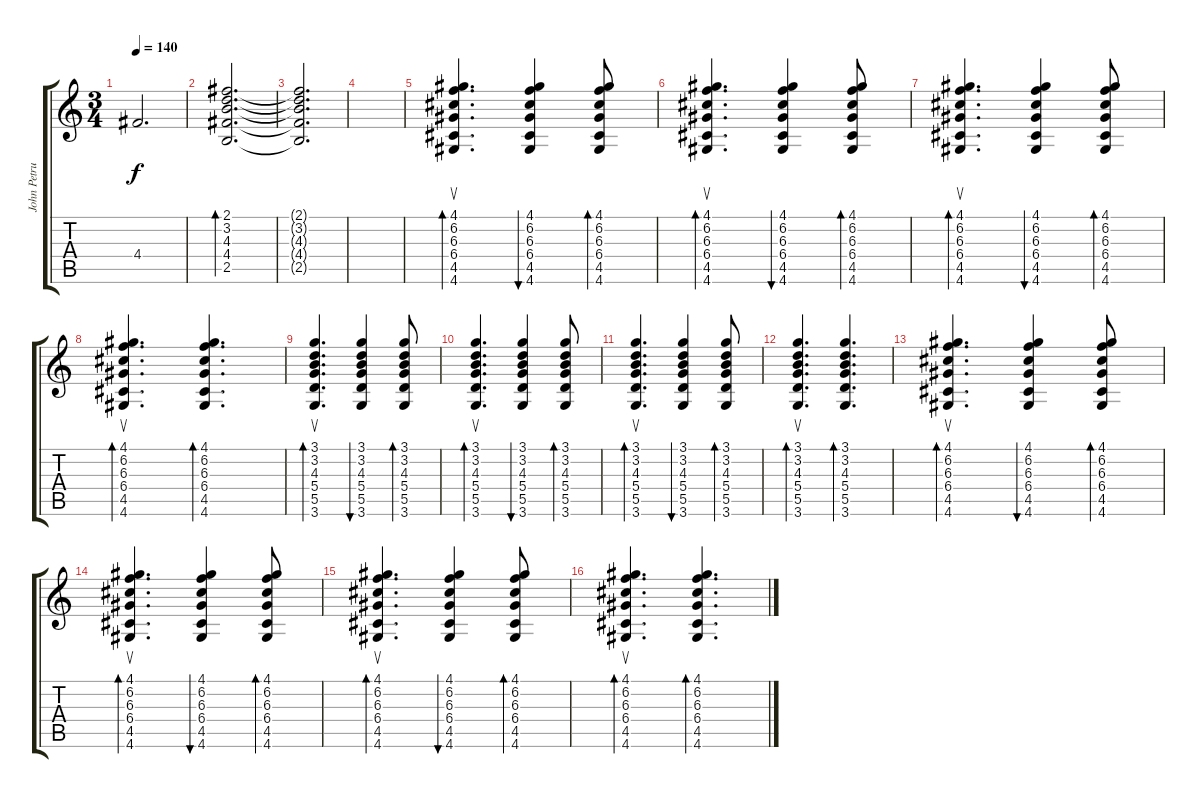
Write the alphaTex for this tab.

\track ("John Petrucci  I" "John Petru") {instrument electricguitarclean}
\staff {score tabs}
\tuning (E4 B3 G3 D3 A2 E2) {hide}
\ts (3 4)
\tempo 140
\clef g2
\ks c
4.4.2{d dy f} |
(2.1 3.2 4.3 4.4 2.5).2{d bd 120} |
(2.1{t} 3.2{t} 4.3{t} 4.4{t} 2.5{t}).2{d} |
|
(4.1 6.2 6.3 6.4 4.5 4.6).4{d su bd 60 volume 6} (4.1 6.2 6.3 6.4 4.5 4.6).4{bu 60} (4.1 6.2 6.3 6.4 4.5 4.6).8{bd 60} |
(4.1 6.2 6.3 6.4 4.5 4.6).4{d su bd 60} (4.1 6.2 6.3 6.4 4.5 4.6).4{bu 60} (4.1 6.2 6.3 6.4 4.5 4.6).8{bd 60} |
(4.1 6.2 6.3 6.4 4.5 4.6).4{d su bd 60} (4.1 6.2 6.3 6.4 4.5 4.6).4{bu 60} (4.1 6.2 6.3 6.4 4.5 4.6).8{bd 60} |
(4.1 6.2 6.3 6.4 4.5 4.6).4{d su bd 120} (4.1 6.2 6.3 6.4 4.5 4.6).4{d bd 60} |
(3.1 3.2 4.3 5.4 5.5 3.6).4{d su bd 60} (3.1 3.2 4.3 5.4 5.5 3.6).4{bu 60} (3.1 3.2 4.3 5.4 5.5 3.6).8{bd 60} |
(3.1 3.2 4.3 5.4 5.5 3.6).4{d su bd 60} (3.1 3.2 4.3 5.4 5.5 3.6).4{bu 60} (3.1 3.2 4.3 5.4 5.5 3.6).8{bd 60} |
(3.1 3.2 4.3 5.4 5.5 3.6).4{d su bd 60} (3.1 3.2 4.3 5.4 5.5 3.6).4{bu 60} (3.1 3.2 4.3 5.4 5.5 3.6).8{bd 60} |
(3.1 3.2 4.3 5.4 5.5 3.6).4{d su bd 120} (3.1 3.2 4.3 5.4 5.5 3.6).4{d bd 60} |
(4.1 6.2 6.3 6.4 4.5 4.6).4{d su bd 60} (4.1 6.2 6.3 6.4 4.5 4.6).4{bu 60} (4.1 6.2 6.3 6.4 4.5 4.6).8{bd 60} |
(4.1 6.2 6.3 6.4 4.5 4.6).4{d su bd 60} (4.1 6.2 6.3 6.4 4.5 4.6).4{bu 60} (4.1 6.2 6.3 6.4 4.5 4.6).8{bd 60} |
(4.1 6.2 6.3 6.4 4.5 4.6).4{d su bd 60} (4.1 6.2 6.3 6.4 4.5 4.6).4{bu 60} (4.1 6.2 6.3 6.4 4.5 4.6).8{bd 60} |
(4.1 6.2 6.3 6.4 4.5 4.6).4{d su bd 120} (4.1 6.2 6.3 6.4 4.5 4.6).4{d bd 60}
